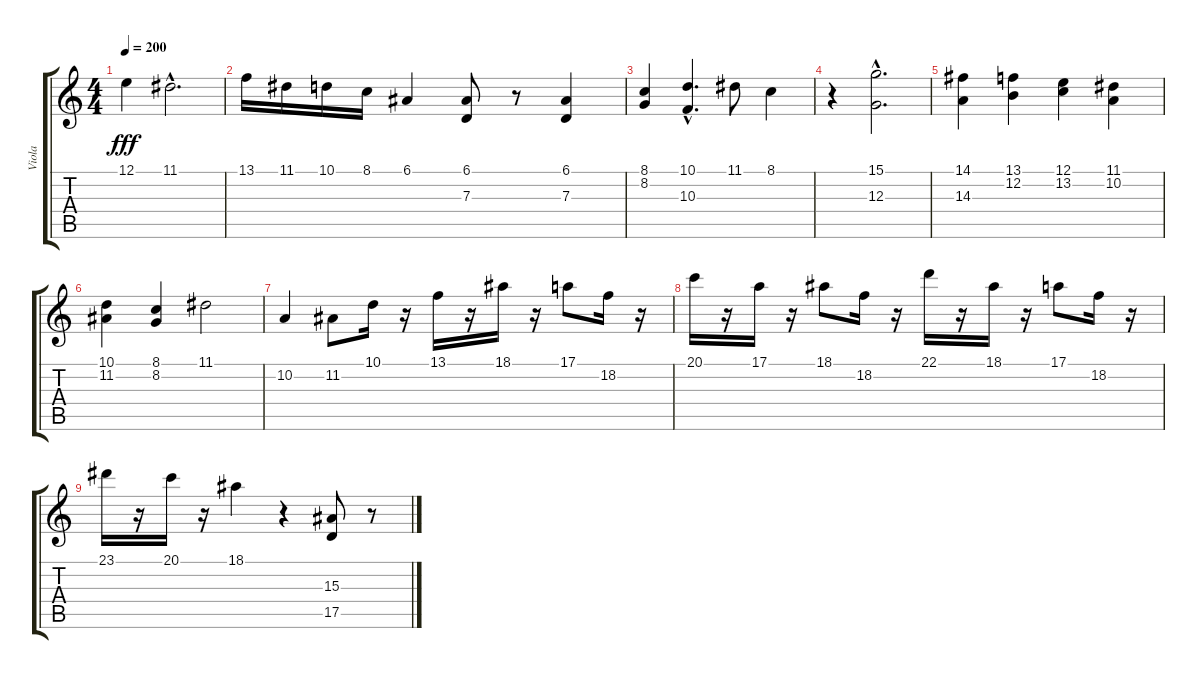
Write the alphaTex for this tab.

\track ("Viola" "Viola") {instrument viola}
\staff {score tabs}
\tuning (E4 B3 G3 D3 A2 E2) {hide}
\ts (4 4)
\tempo 200
\clef g2
\ks c
12.1.4{dy fff} 11.1{hac}.2{d} |
13.1.16 11.1.16 10.1.16 8.1.16 6.1.4 (6.1 7.3).8 r.8 (6.1 7.3).4 |
(8.1 8.2).4 (10.1{hac} 10.3{hac}).4{d} 11.1.8 8.1.4 |
r.4 (15.1{hac} 12.3{hac}).2{d} |
(14.1 14.3).4 (13.1 12.2).4 (12.1 13.2).4 (11.1 10.2).4 |
(10.1 11.2).4 (8.1 8.2).4 11.1.2 |
10.2.4 11.2.8 10.1.16 r.16 13.1.16 r.16 18.1.16 r.16 17.1.8 18.2.16 r.16 |
20.1.16 r.16 17.1.16 r.16 18.1.8 18.2.16 r.16 22.1.16 r.16 18.1.16 r.16 17.1.8 18.2.16 r.16 |
23.1.16 r.16 20.1.16 r.16 18.1.4 r.4 (15.3 17.5).8 r.8
